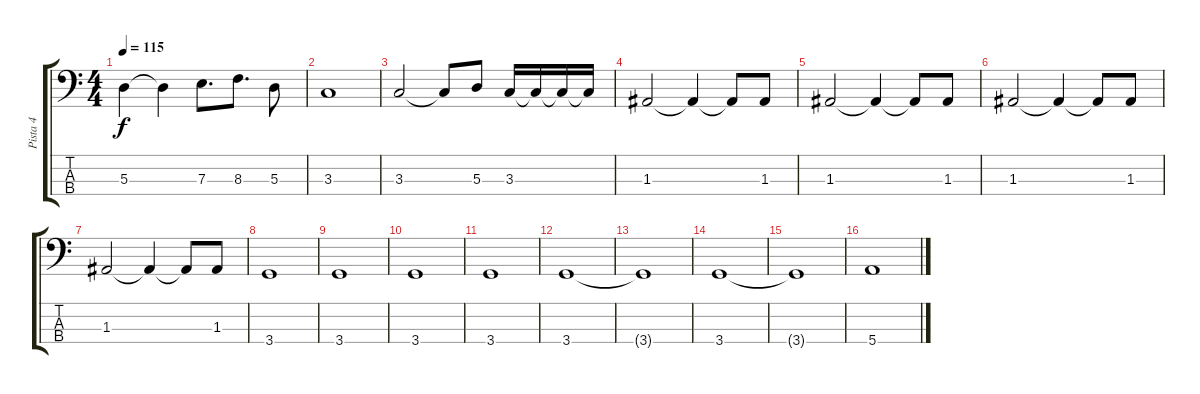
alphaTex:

\track ("Pista 4" "Pista 4") {instrument electricbassfinger}
\staff {score tabs}
\tuning (G2 D2 A1 E1) {hide}
\ts (4 4)
\tempo 115
\clef f4
\ks c
5.3.4{dy f} 5.3{t}.4 7.3.8{d} 8.3.8{d} 5.3.8 |
3.3.1 |
3.3.2 3.3{t}.8 5.3.8 3.3.16 3.3{t}.16 3.3{t}.16 3.3{t}.16 |
1.3.2 1.3{t}.4 1.3{t}.8 1.3.8 |
1.3.2 1.3{t}.4 1.3{t}.8 1.3.8 |
1.3.2 1.3{t}.4 1.3{t}.8 1.3.8 |
1.3.2 1.3{t}.4 1.3{t}.8 1.3.8 |
3.4.1 |
3.4.1 |
3.4.1 |
3.4.1 |
3.4.1 |
3.4{t}.1 |
3.4.1 |
3.4{t}.1 |
5.4.1
